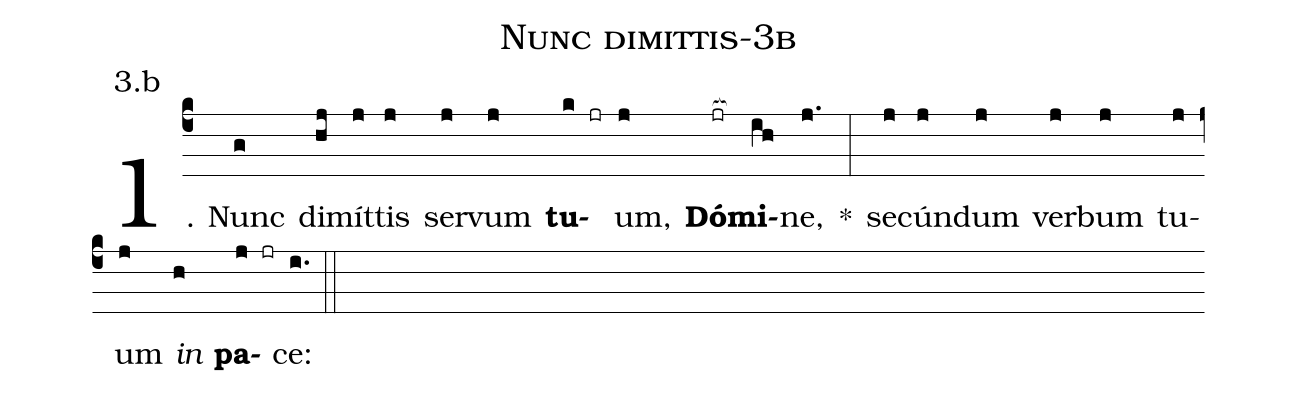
name: Nunc dimittis-3b;
annotation: 3.b;
%%
(c4)1. Nunc(g) di(hj)mít(j)tis(j) ser(j)vum(j) <b>tu</b>(k jr)um,(j) <b>Dó</b>(jr[ocb:1{])<b>mi</b>(ih[ocb:0}])ne,(j.) *(:) se(j)cún(j)dum(j) ver(j)bum(j) tu(j)um(j) <i>in</i>(h) <b>pa</b>(j jr)ce:(i.) (::)
